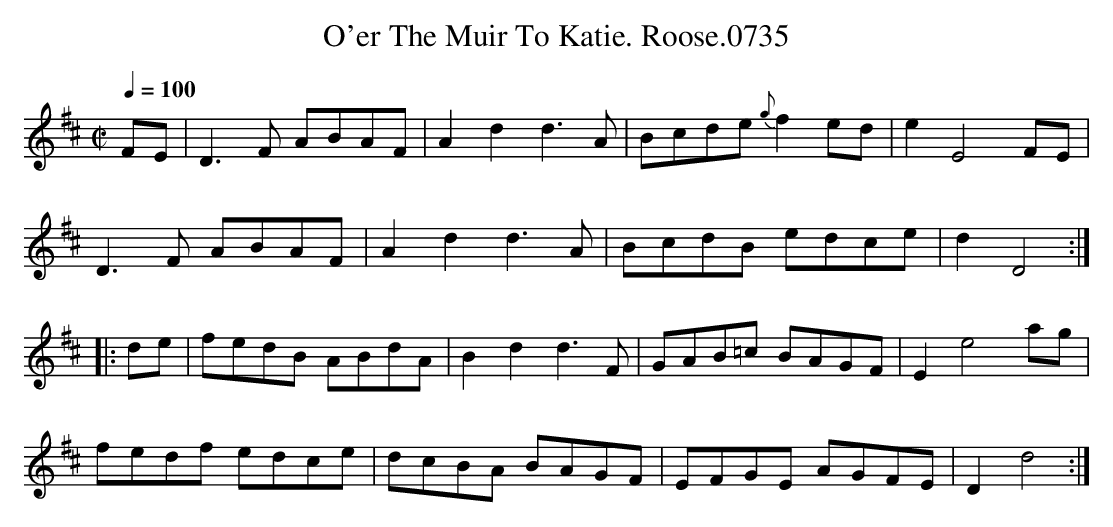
X:1
T:O'er The Muir To Katie. Roose.0735
M:C|
L:1/4
Q:1/4=100
K:D
F/E/ | D>F A/B/A/F/ | Add>A | B/c/d/e/ {g}fe/d/ | eE2 F/E/ |
D>F A/B/A/F/ | Add>A | B/c/d/B/ e/d/c/e/ | dD2 :|
|: d/e/ | f/e/d/B/ A/B/d/A/ | Bdd>F | G/A/B/=c/ B/A/G/F/ | Ee2 a/g/ |
f/e/d/f/ e/d/c/e/ | d/c/B/A/ B/A/G/F/ | E/F/G/E/ A/G/F/E/ | Dd2 :|
